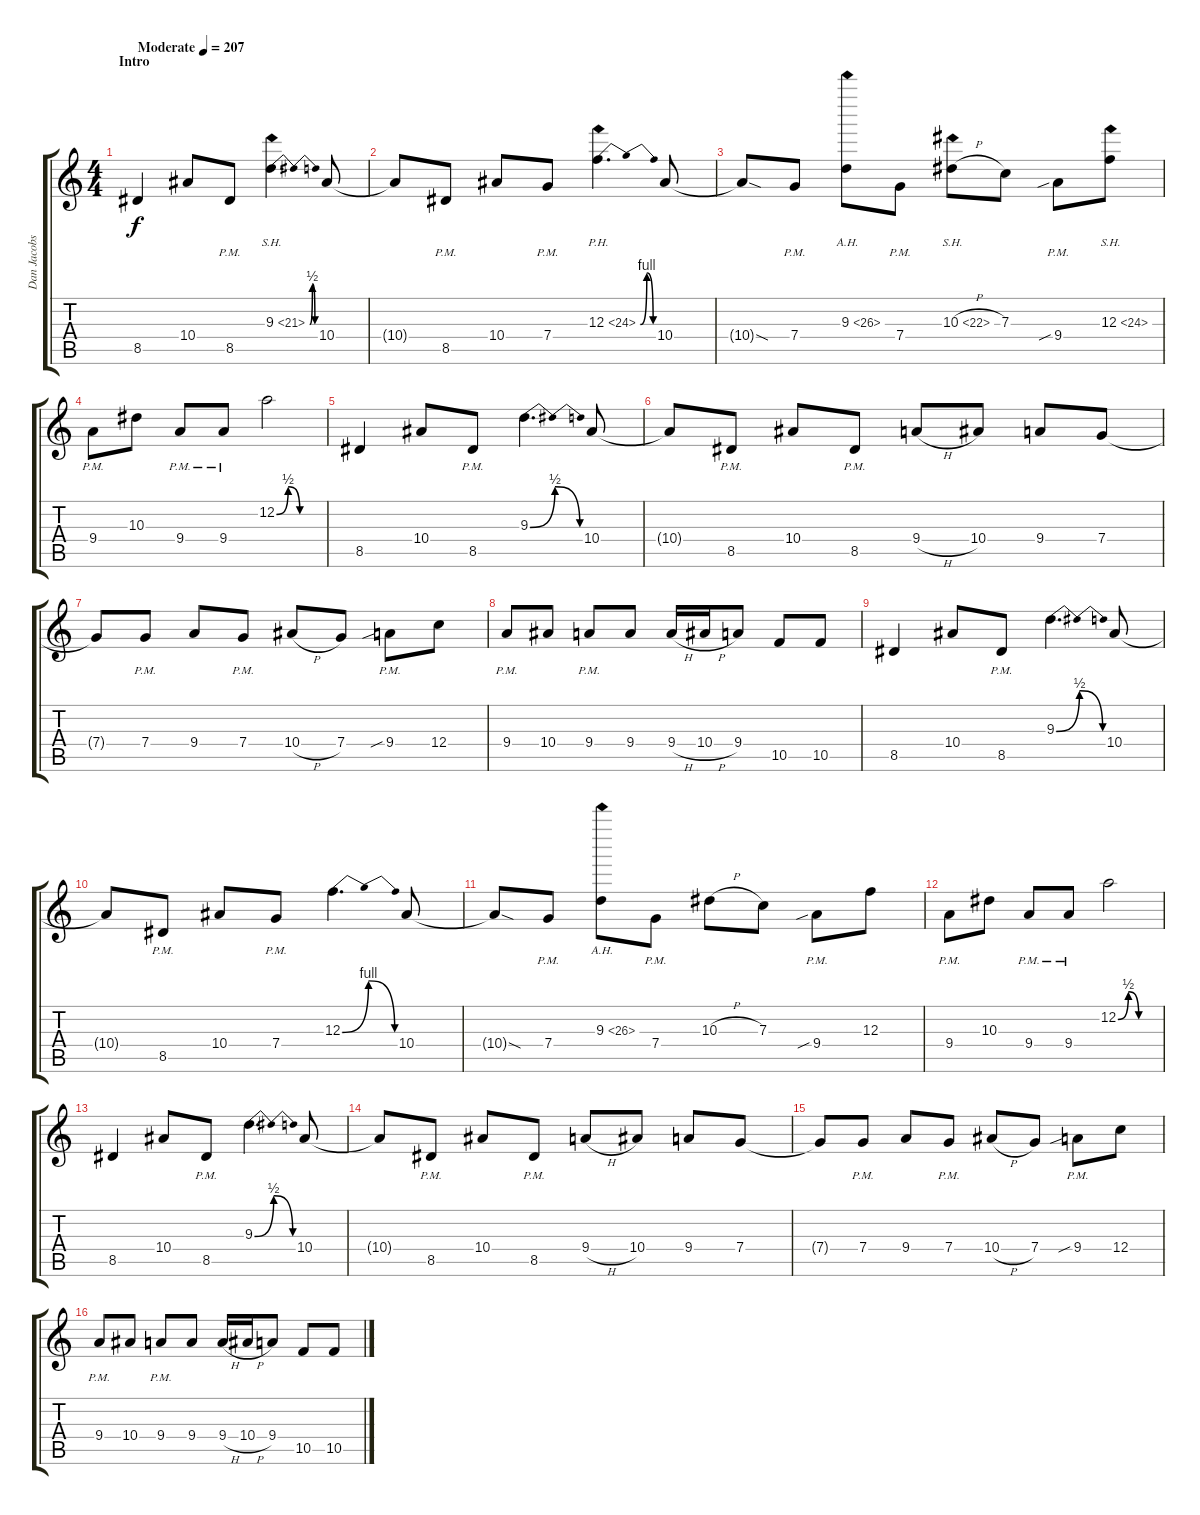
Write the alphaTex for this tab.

\track ("Dan Jacobs" "Dan Jacobs") {instrument distortionguitar}
\staff {score tabs}
\tuning (D4 A3 F3 C3 G2 C2) {hide}
\ts (4 4)
\section ("" "Intro")
\tempo (207 "Moderate")
\clef g2
\ks c
8.5.4{dy f instrument distortionguitar} 10.4.8 8.5{pm}.8 9.3{be (bendrelease 0 0 30 2 30 2 60 0) sh 12}.4{d} 10.4.8 |
10.4{t}.8 8.5{pm}.8 10.4.8 7.4{pm}.8 12.3{be (bendrelease 0 0 30 4 30 4 60 0) ph 12}.4{d} 10.4.8 |
10.4{sod t}.8 7.4{pm}.8 9.3{ah 17}.8 7.4{pm}.8 10.3{sh 12 h}.8 7.3.8 9.4{sib pm}.8 12.3{sh 12}.8 |
9.4{pm}.8 10.3.8 9.4{pm}.8 9.4{pm}.8 12.2{be (custom 0 0 15 2 30 0 60 0)}.2 |
8.5.4 10.4.8 8.5{pm}.8 9.3{be (bendrelease 0 0 30 2 30 2 60 0)}.4{d} 10.4.8 |
10.4{t}.8 8.5{pm}.8 10.4.8 8.5{pm}.8 9.4{h}.8 10.4.8 9.4.8 7.4.8 |
7.4{t}.8 7.4{pm}.8 9.4.8 7.4{pm}.8 10.4{h}.8 7.4.8 9.4{sib pm}.8 12.4.8 |
9.4{pm}.8 10.4.8 9.4{pm}.8 9.4.8 9.4{h}.16 10.4{h}.16 9.4.8 10.5.8 10.5.8 |
8.5.4 10.4.8 8.5{pm}.8 9.3{be (bendrelease 0 0 30 2 30 2 60 0)}.4{d} 10.4.8 |
10.4{t}.8 8.5{pm}.8 10.4.8 7.4{pm}.8 12.3{be (bendrelease 0 0 30 4 30 4 60 0)}.4{d} 10.4.8 |
10.4{sod t}.8 7.4{pm}.8 9.3{ah 17}.8 7.4{pm}.8 10.3{h}.8 7.3.8 9.4{sib pm}.8 12.3.8 |
9.4{pm}.8 10.3.8 9.4{pm}.8 9.4{pm}.8 12.2{be (custom 0 0 15 2 30 0 60 0)}.2 |
8.5.4 10.4.8 8.5{pm}.8 9.3{be (bendrelease 0 0 30 2 30 2 60 0)}.4{d} 10.4.8 |
10.4{t}.8 8.5{pm}.8 10.4.8 8.5{pm}.8 9.4{h}.8 10.4.8 9.4.8 7.4.8 |
7.4{t}.8 7.4{pm}.8 9.4.8 7.4{pm}.8 10.4{h}.8 7.4.8 9.4{sib pm}.8 12.4.8 |
9.4{pm}.8 10.4.8 9.4{pm}.8 9.4.8 9.4{h}.16 10.4{h}.16 9.4.8 10.5.8 10.5.8
